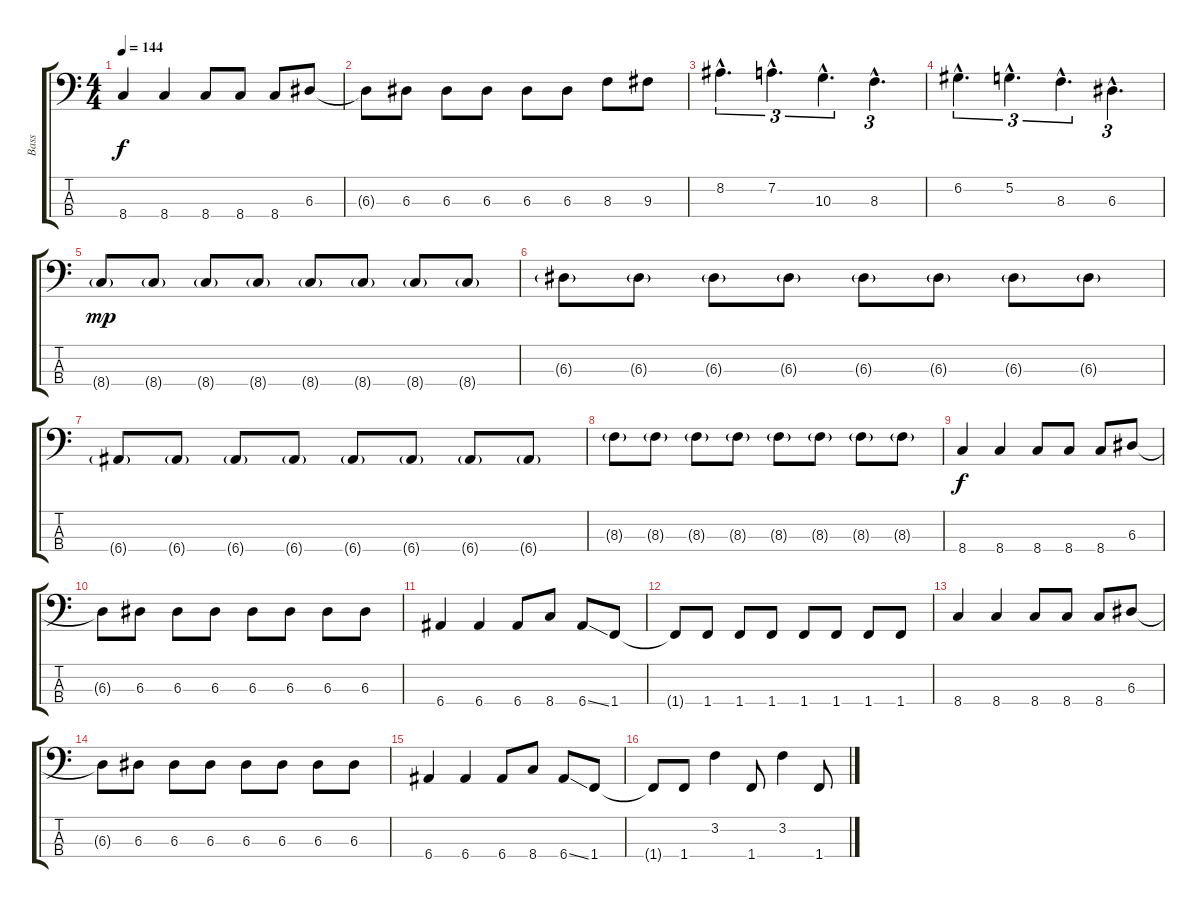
\track ("Bass" "Bass") {instrument electricbassfinger}
\staff {score tabs}
\tuning (G2 D2 A1 E1) {hide}
\ts (4 4)
\tempo 144
\clef f4
\ks c
8.4.4{dy f} 8.4.4 8.4.8 8.4.8 8.4.8 6.3.8 |
6.3{t}.8 6.3.8 6.3.8 6.3.8 6.3.8 6.3.8 8.3.8 9.3.8 |
8.2{hac}.4{d tu (3 2)} 7.2{hac}.4{d tu (3 2)} 10.3{hac}.4{d tu (3 2)} 8.3{hac}.4{d tu (3 2)} |
6.2{hac}.4{d tu (3 2)} 5.2{hac}.4{d tu (3 2)} 8.3{hac}.4{d tu (3 2)} 6.3{hac}.4{d tu (3 2)} |
8.4{g}.8{dy mp} 8.4{g}.8 8.4{g}.8 8.4{g}.8 8.4{g}.8 8.4{g}.8 8.4{g}.8 8.4{g}.8 |
6.3{g}.8 6.3{g}.8 6.3{g}.8 6.3{g}.8 6.3{g}.8 6.3{g}.8 6.3{g}.8 6.3{g}.8 |
6.4{g}.8 6.4{g}.8 6.4{g}.8 6.4{g}.8 6.4{g}.8 6.4{g}.8 6.4{g}.8 6.4{g}.8 |
8.3{g}.8 8.3{g}.8 8.3{g}.8 8.3{g}.8 8.3{g}.8 8.3{g}.8 8.3{g}.8 8.3{g}.8 |
8.4.4{dy f} 8.4.4 8.4.8 8.4.8 8.4.8 6.3.8 |
6.3{t}.8 6.3.8 6.3.8 6.3.8 6.3.8 6.3.8 6.3.8 6.3.8 |
6.4.4 6.4.4 6.4.8 8.4.8 6.4{ss}.8 1.4.8 |
1.4{t}.8 1.4.8 1.4.8 1.4.8 1.4.8 1.4.8 1.4.8 1.4.8 |
8.4.4 8.4.4 8.4.8 8.4.8 8.4.8 6.3.8 |
6.3{t}.8 6.3.8 6.3.8 6.3.8 6.3.8 6.3.8 6.3.8 6.3.8 |
6.4.4 6.4.4 6.4.8 8.4.8 6.4{ss}.8 1.4.8 |
1.4{t}.8 1.4.8 3.2.4 1.4.8 3.2.4 1.4.8
